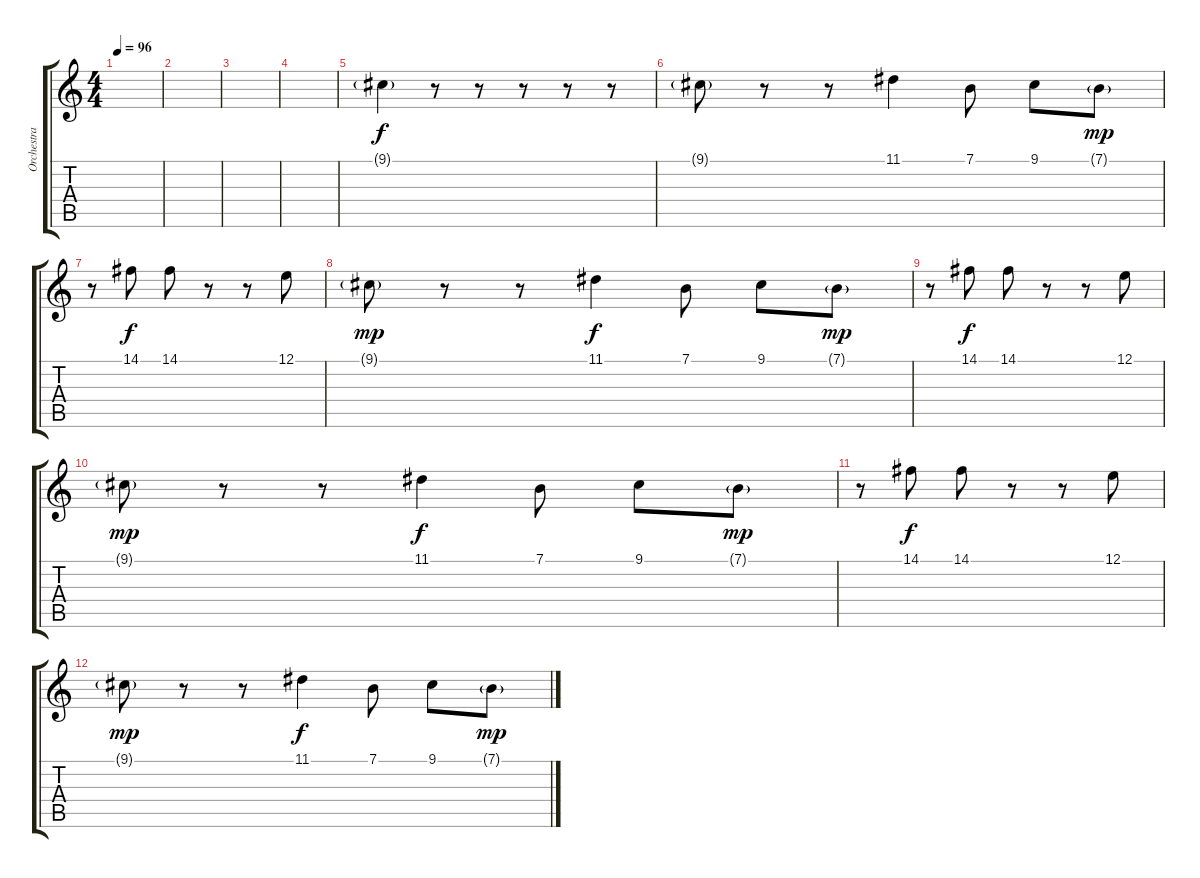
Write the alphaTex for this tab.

\track ("Orchestra" "Orchestra") {instrument stringensemble1}
\staff {score tabs}
\tuning (E4 B3 G3 D3 A2 E2) {hide}
\ts (4 4)
\tempo 96
\clef g2
\ks c
|
|
|
|
9.1{g}.4 r.8 r.8 r.8 r.8 r.8 |
9.1{g}.8 r.8 r.8 11.1.4{dy f} 7.1.8 9.1.8 7.1{g}.8{dy mp} |
r.8 14.1.8{dy f} 14.1.8 r.8 r.8 12.1.8 |
9.1{g}.8{dy mp} r.8 r.8 11.1.4{dy f} 7.1.8 9.1.8 7.1{g}.8{dy mp} |
r.8 14.1.8{dy f} 14.1.8 r.8 r.8 12.1.8 |
9.1{g}.8{dy mp} r.8 r.8 11.1.4{dy f} 7.1.8 9.1.8 7.1{g}.8{dy mp} |
r.8 14.1.8{dy f} 14.1.8 r.8 r.8 12.1.8 |
9.1{g}.8{dy mp} r.8 r.8 11.1.4{dy f} 7.1.8 9.1.8 7.1{g}.8{dy mp}
